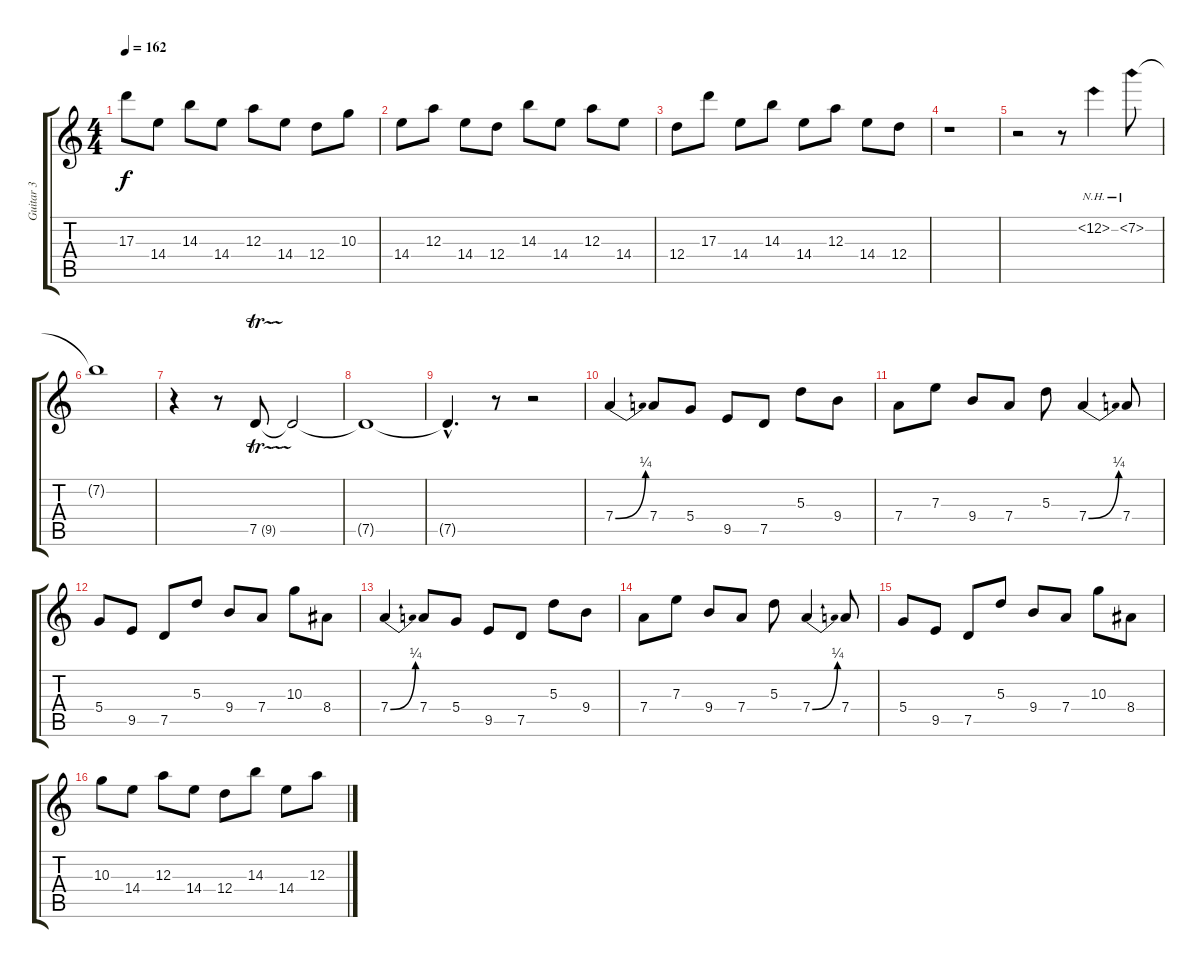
\track ("Guitar 3" "Guitar 3") {instrument acousticguitarsteel}
\staff {score tabs}
\tuning (G4 E4 A3 D3 G2 C2) {hide}
\ts (4 4)
\tempo 162
\clef g2
\ks c
17.3.8{dy f} 14.4.8 14.3.8 14.4.8 12.3.8 14.4.8 12.4.8 10.3.8 |
14.4.8 12.3.8 14.4.8 12.4.8 14.3.8 14.4.8 12.3.8 14.4.8 |
12.4.8 17.3.8 14.4.8 14.3.8 14.4.8 12.3.8 14.4.8 12.4.8 |
r.1 |
r.2 r.8 12.2{nh}.4 7.2{nh}.8 |
7.2{t}.1 |
r.4 r.8 7.5{tr (9 16)}.8 7.5{t}.2 |
7.5{t}.1 |
7.5{hac t}.4{d} r.8 r.2 |
7.4{be (bend 0 0 60 1)}.4 7.4.8 5.4.8 9.5.8 7.5.8 5.3.8 9.4.8 |
7.4.8 7.3.8 9.4.8 7.4.8 5.3.8 7.4{be (bend 0 0 60 1)}.4 7.4.8 |
5.4.8 9.5.8 7.5.8 5.3.8 9.4.8 7.4.8 10.3.8 8.4.8 |
7.4{be (bend 0 0 60 1)}.4 7.4.8 5.4.8 9.5.8 7.5.8 5.3.8 9.4.8 |
7.4.8 7.3.8 9.4.8 7.4.8 5.3.8 7.4{be (bend 0 0 60 1)}.4 7.4.8 |
5.4.8 9.5.8 7.5.8 5.3.8 9.4.8 7.4.8 10.3.8 8.4.8 |
10.3.8 14.4.8 12.3.8 14.4.8 12.4.8 14.3.8 14.4.8 12.3.8
